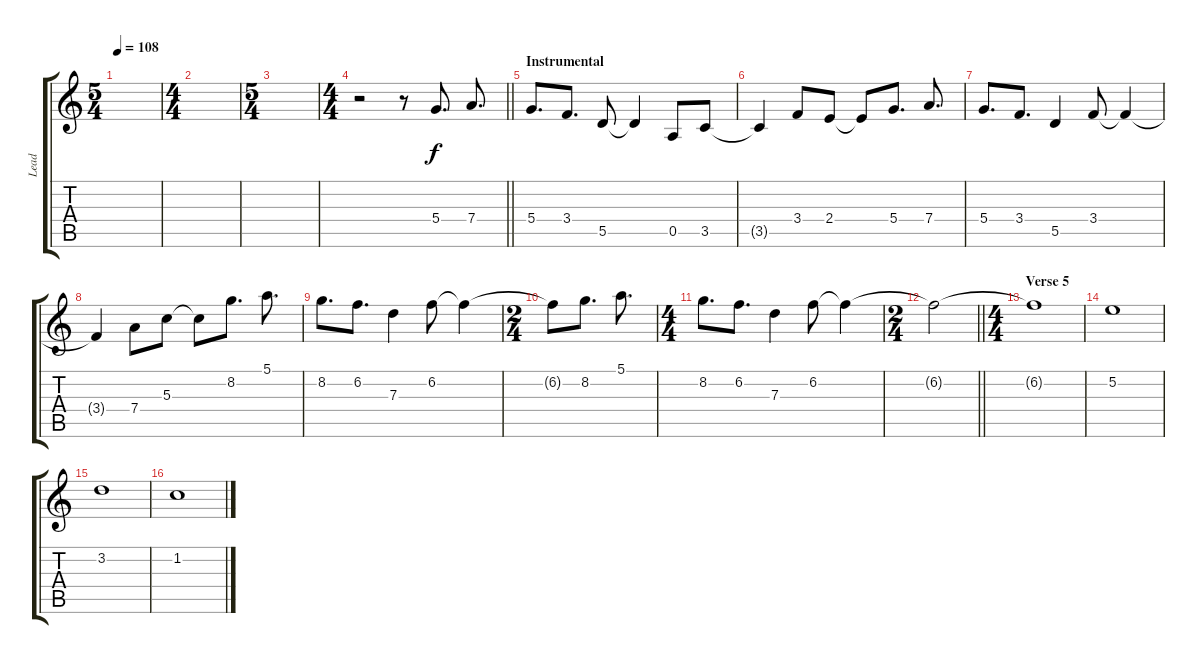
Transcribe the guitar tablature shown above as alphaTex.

\track ("Lead" "Lead") {instrument distortionguitar}
\staff {score tabs}
\tuning (E4 B3 G3 D3 A2 E2) {hide}
\ts (5 4)
\tempo 108
\clef g2
\ks c
|
\ts (4 4)
|
\ts (5 4)
|
\ts (4 4)
\barLineRight lightlight
r.2 r.8 5.4.8{d} 7.4.8{d} |
\section ("" "Instrumental")
5.4.8{d} 3.4.8{d} 5.5.8 5.5{t}.4 0.5.8 3.5.8 |
3.5{t}.4 3.4.8 2.4.8 2.4{t}.8 5.4.8{d} 7.4.8{d} |
5.4.8{d} 3.4.8{d} 5.5.4 3.4.8 3.4{t}.4 |
3.4{t}.4 7.4.8 5.3.8 5.3{t}.8 8.2.8{d} 5.1.8{d} |
8.2.8{d} 6.2.8{d} 7.3.4 6.2.8 6.2{t}.4 |
\ts (2 4)
6.2{t}.8 8.2.8{d} 5.1.8{d} |
\ts (4 4)
8.2.8{d} 6.2.8{d} 7.3.4 6.2.8 6.2{t}.4 |
\ts (2 4)
\barLineRight lightlight
6.2{t}.2{volume 3 balance 5} |
\ts (4 4)
\section ("" "Verse 5")
6.2{t}.1 |
5.2.1 |
3.2.1 |
1.2.1
